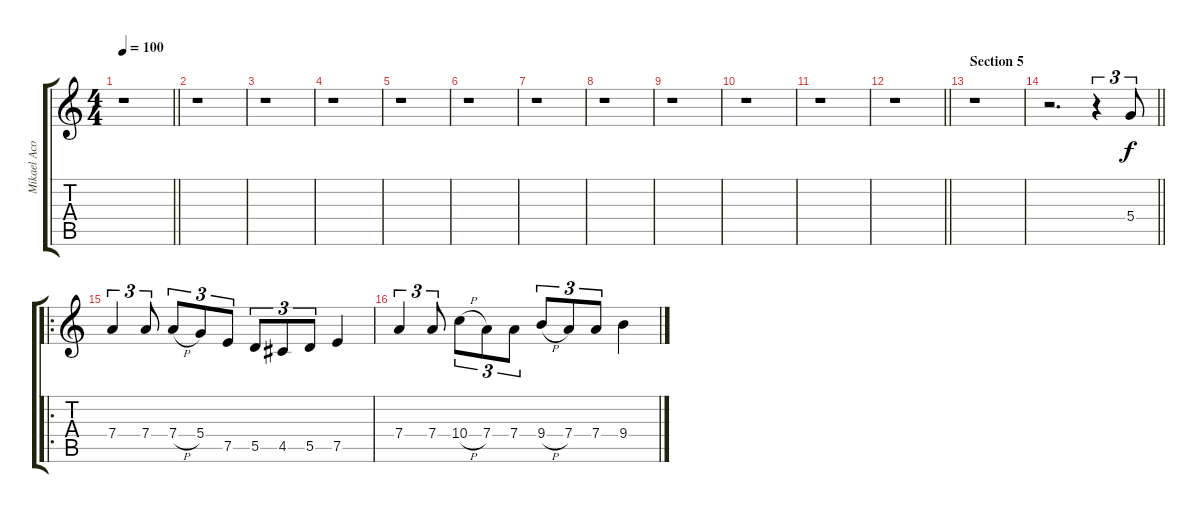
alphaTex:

\track ("Mikael Acoustic" "Mikael Aco") {instrument acousticguitarsteel}
\staff {score tabs}
\tuning (E4 B3 G3 D3 A2 E2) {hide}
\ts (4 4)
\tempo 100
\clef g2
\barLineRight lightlight
\ks c
r.1{dy f} |
\section ("" "")
r.1 |
r.1 |
r.1 |
r.1 |
r.1 |
r.1 |
r.1 |
r.1 |
r.1 |
r.1 |
\barLineRight lightlight
r.1 |
\section ("" "Section 5")
r.1 |
\barLineRight lightlight
r.2{d} r.4{tu (3 2)} 5.4.8{tu (3 2)} |
\ro
\section ("" "")
7.4.4{tu (3 2)} 7.4.8{tu (3 2)} 7.4{h}.8{tu (3 2)} 5.4.8{tu (3 2)} 7.5.8{tu (3 2)} 5.5.8{tu (3 2)} 4.5.8{tu (3 2)} 5.5.8{tu (3 2)} 7.5.4 |
7.4.4{tu (3 2)} 7.4.8{tu (3 2)} 10.4{h}.8{tu (3 2)} 7.4.8{tu (3 2)} 7.4.8{tu (3 2)} 9.4{h}.8{tu (3 2)} 7.4.8{tu (3 2)} 7.4.8{tu (3 2)} 9.4.4
